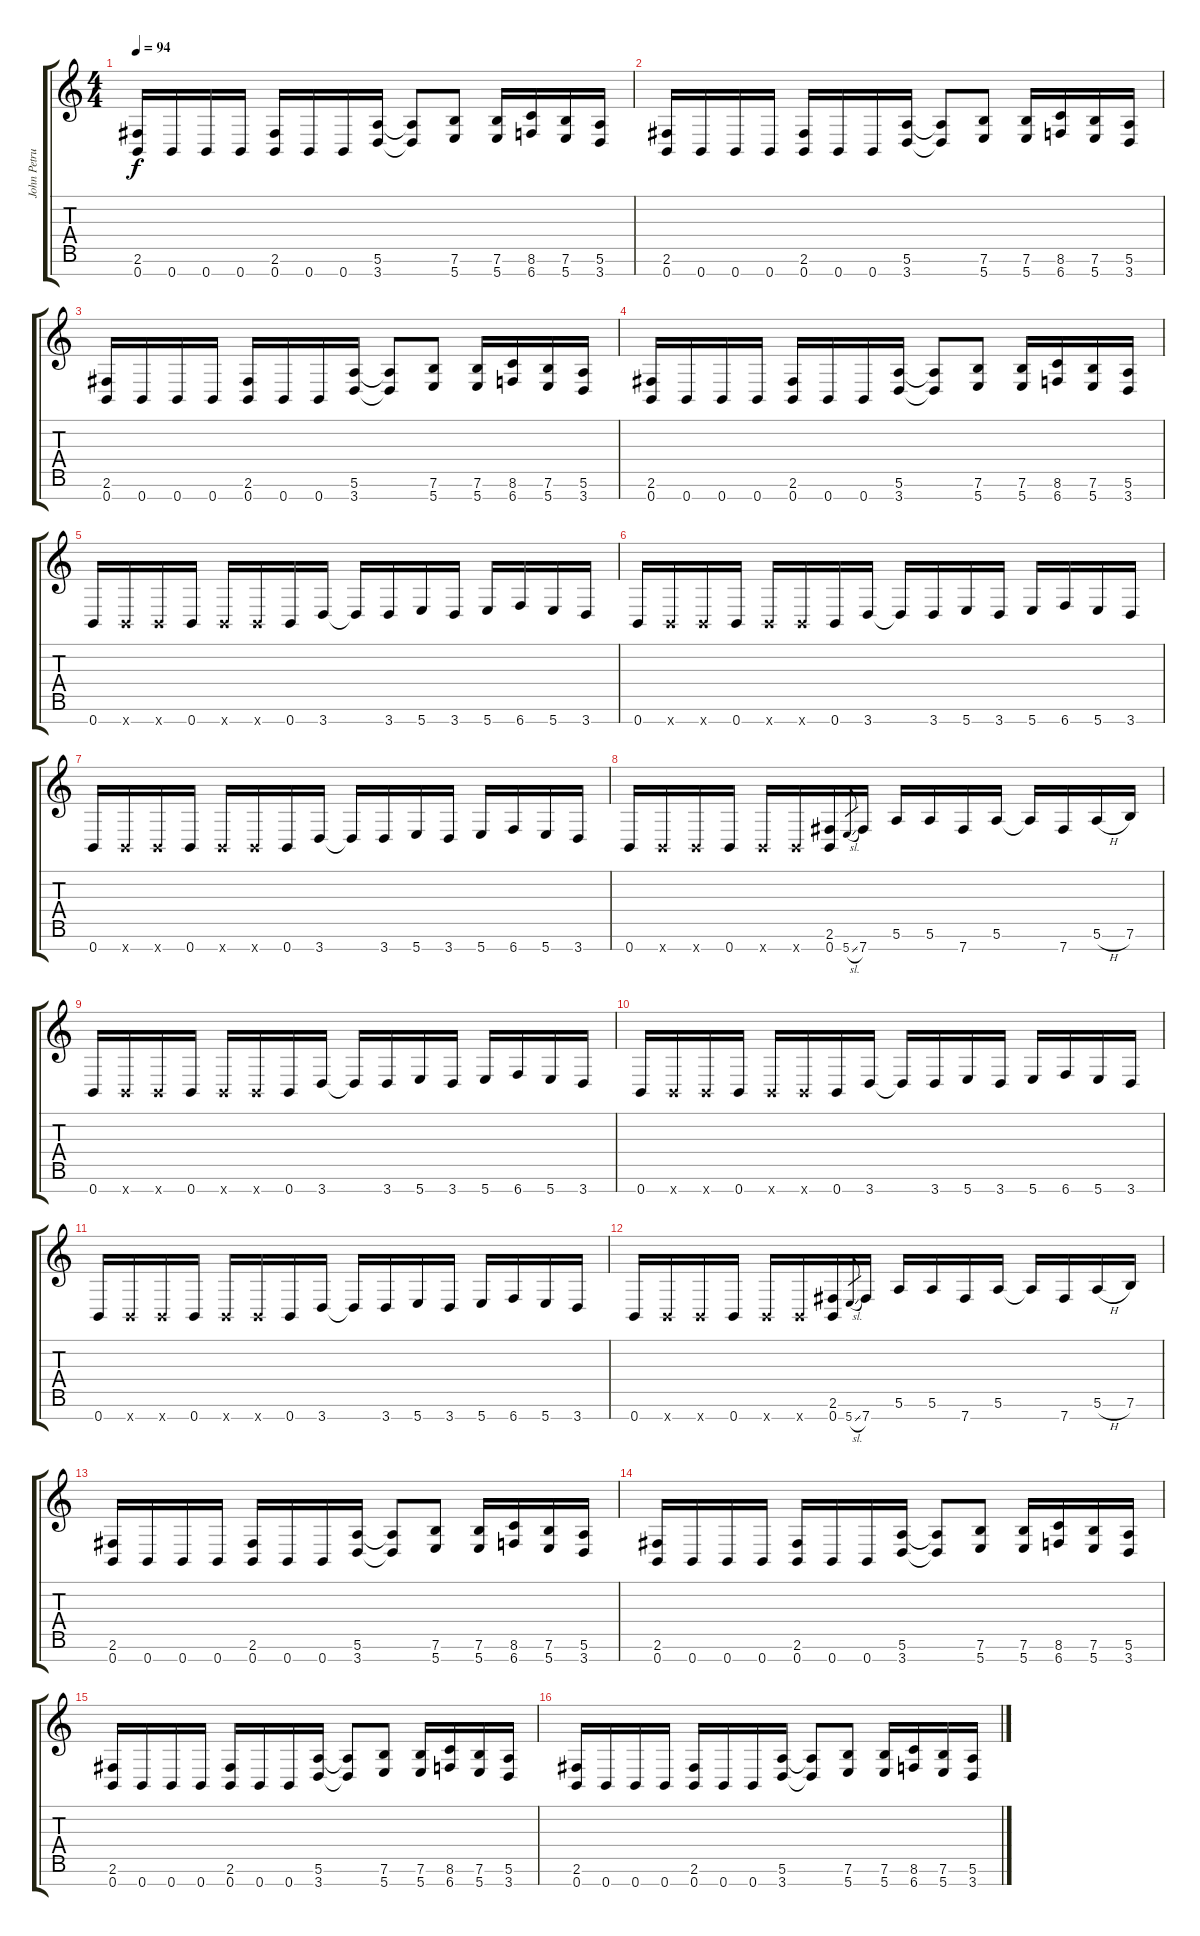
\track ("John Petrucci - 7 Strings Guitar" "John Petru") {instrument distortionguitar}
\staff {score tabs}
\tuning (E4 B3 G3 D3 A2 E2 B1) {hide}
\ts (4 4)
\tempo 94
\clef g2
\ks c
(2.6 0.7).16{dy f} 0.7.16 0.7.16 0.7.16 (2.6 0.7).16 0.7.16 0.7.16 (5.6 3.7).16 (5.6{t} 3.7{t}).8 (7.6 5.7).8 (7.6 5.7).16 (8.6 6.7).16 (7.6 5.7).16 (5.6 3.7).16 |
(2.6 0.7).16 0.7.16 0.7.16 0.7.16 (2.6 0.7).16 0.7.16 0.7.16 (5.6 3.7).16 (5.6{t} 3.7{t}).8 (7.6 5.7).8 (7.6 5.7).16 (8.6 6.7).16 (7.6 5.7).16 (5.6 3.7).16 |
(2.6 0.7).16 0.7.16 0.7.16 0.7.16 (2.6 0.7).16 0.7.16 0.7.16 (5.6 3.7).16 (5.6{t} 3.7{t}).8 (7.6 5.7).8 (7.6 5.7).16 (8.6 6.7).16 (7.6 5.7).16 (5.6 3.7).16 |
(2.6 0.7).16 0.7.16 0.7.16 0.7.16 (2.6 0.7).16 0.7.16 0.7.16 (5.6 3.7).16 (5.6{t} 3.7{t}).8 (7.6 5.7).8 (7.6 5.7).16 (8.6 6.7).16 (7.6 5.7).16 (5.6 3.7).16 |
0.7.16 0.7{x}.16 0.7{x}.16 0.7.16 0.7{x}.16 0.7{x}.16 0.7.16 3.7.16 3.7{t}.16 3.7.16 5.7.16 3.7.16 5.7.16 6.7.16 5.7.16 3.7.16 |
0.7.16 0.7{x}.16 0.7{x}.16 0.7.16 0.7{x}.16 0.7{x}.16 0.7.16 3.7.16 3.7{t}.16 3.7.16 5.7.16 3.7.16 5.7.16 6.7.16 5.7.16 3.7.16 |
0.7.16 0.7{x}.16 0.7{x}.16 0.7.16 0.7{x}.16 0.7{x}.16 0.7.16 3.7.16 3.7{t}.16 3.7.16 5.7.16 3.7.16 5.7.16 6.7.16 5.7.16 3.7.16 |
0.7.16 0.7{x}.16 0.7{x}.16 0.7.16 0.7{x}.16 0.7{x}.16 (2.6 0.7).16 5.7{sl}.8{gr} 7.7.16 5.6.16 5.6.16 7.7.16 5.6.16 5.6{t}.16 7.7.16 5.6{h}.16 7.6.16 |
0.7.16 0.7{x}.16 0.7{x}.16 0.7.16 0.7{x}.16 0.7{x}.16 0.7.16 3.7.16 3.7{t}.16 3.7.16 5.7.16 3.7.16 5.7.16 6.7.16 5.7.16 3.7.16 |
0.7.16 0.7{x}.16 0.7{x}.16 0.7.16 0.7{x}.16 0.7{x}.16 0.7.16 3.7.16 3.7{t}.16 3.7.16 5.7.16 3.7.16 5.7.16 6.7.16 5.7.16 3.7.16 |
0.7.16 0.7{x}.16 0.7{x}.16 0.7.16 0.7{x}.16 0.7{x}.16 0.7.16 3.7.16 3.7{t}.16 3.7.16 5.7.16 3.7.16 5.7.16 6.7.16 5.7.16 3.7.16 |
0.7.16 0.7{x}.16 0.7{x}.16 0.7.16 0.7{x}.16 0.7{x}.16 (2.6 0.7).16 5.7{sl}.8{gr} 7.7.16 5.6.16 5.6.16 7.7.16 5.6.16 5.6{t}.16 7.7.16 5.6{h}.16 7.6.16 |
(2.6 0.7).16 0.7.16 0.7.16 0.7.16 (2.6 0.7).16 0.7.16 0.7.16 (5.6 3.7).16 (5.6{t} 3.7{t}).8 (7.6 5.7).8 (7.6 5.7).16 (8.6 6.7).16 (7.6 5.7).16 (5.6 3.7).16 |
(2.6 0.7).16 0.7.16 0.7.16 0.7.16 (2.6 0.7).16 0.7.16 0.7.16 (5.6 3.7).16 (5.6{t} 3.7{t}).8 (7.6 5.7).8 (7.6 5.7).16 (8.6 6.7).16 (7.6 5.7).16 (5.6 3.7).16 |
(2.6 0.7).16 0.7.16 0.7.16 0.7.16 (2.6 0.7).16 0.7.16 0.7.16 (5.6 3.7).16 (5.6{t} 3.7{t}).8 (7.6 5.7).8 (7.6 5.7).16 (8.6 6.7).16 (7.6 5.7).16 (5.6 3.7).16 |
(2.6 0.7).16 0.7.16 0.7.16 0.7.16 (2.6 0.7).16 0.7.16 0.7.16 (5.6 3.7).16 (5.6{t} 3.7{t}).8 (7.6 5.7).8 (7.6 5.7).16 (8.6 6.7).16 (7.6 5.7).16 (5.6 3.7).16
